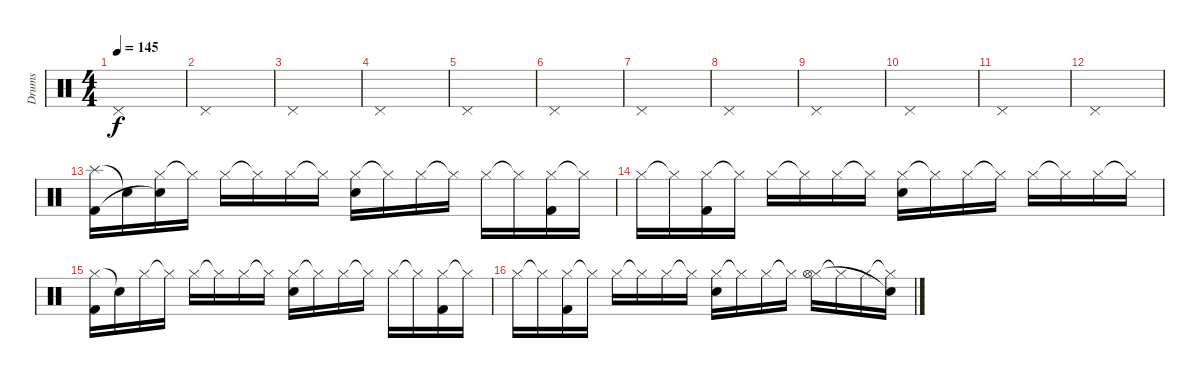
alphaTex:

\track ("Drums" "Drums") {instrument percussion}
\staff {score}
\articulation defaults
\ts (4 4)
\tempo 145
\clef neutral
\ks c "Pedal Hi-Hat (hit)".1{dy f}
|
"Pedal Hi-Hat (hit)".1 |
"Pedal Hi-Hat (hit)".1 |
"Pedal Hi-Hat (hit)".1 |
"Pedal Hi-Hat (hit)".1 |
"Pedal Hi-Hat (hit)".1 |
"Pedal Hi-Hat (hit)".1 |
"Pedal Hi-Hat (hit)".1 |
"Pedal Hi-Hat (hit)".1 |
"Pedal Hi-Hat (hit)".1 |
"Pedal Hi-Hat (hit)".1 |
"Pedal Hi-Hat (hit)".1 |
("Splash (hit)" "Kick (hit) 2").16 "Snare (hit)"{t}.16 ("Hi-Hat (closed)" "Snare (hit)"{t}).16 "Hi-Hat (closed)"{t}.16 "Hi-Hat (closed)".16 "Hi-Hat (closed)"{t}.16 "Hi-Hat (closed)".16 "Hi-Hat (closed)"{t}.16 ("Hi-Hat (closed)" "Snare (hit) 2").16 "Hi-Hat (closed)"{t}.16 "Hi-Hat (closed)".16 "Hi-Hat (closed)"{t}.16 "Hi-Hat (closed)".16 "Hi-Hat (closed)"{t}.16 ("Hi-Hat (closed)" "Kick (hit) 2").16 "Hi-Hat (closed)"{t}.16 |
"Hi-Hat (closed)".16 "Hi-Hat (closed)"{t}.16 ("Hi-Hat (closed)" "Kick (hit) 2").16 "Hi-Hat (closed)"{t}.16 "Hi-Hat (closed)".16 "Hi-Hat (closed)"{t}.16 "Hi-Hat (closed)".16 "Hi-Hat (closed)"{t}.16 ("Hi-Hat (closed)" "Snare (hit) 2").16 "Hi-Hat (closed)"{t}.16 "Hi-Hat (closed)".16 "Hi-Hat (closed)"{t}.16 "Hi-Hat (closed)".16 "Hi-Hat (closed)"{t}.16 "Hi-Hat (closed)".16 "Hi-Hat (closed)"{t}.16 |
("Hi-Hat (closed)" "Kick (hit) 2").16 "Snare (hit)"{t}.16 "Hi-Hat (closed)".16 "Hi-Hat (closed)"{t}.16 "Hi-Hat (closed)".16 "Hi-Hat (closed)"{t}.16 "Hi-Hat (closed)".16 "Hi-Hat (closed)"{t}.16 ("Hi-Hat (closed)" "Snare (hit) 2").16 "Hi-Hat (closed)"{t}.16 "Hi-Hat (closed)".16 "Hi-Hat (closed)"{t}.16 "Hi-Hat (closed)".16 "Hi-Hat (closed)"{t}.16 ("Hi-Hat (closed)" "Kick (hit) 2").16 "Hi-Hat (closed)"{t}.16 |
"Hi-Hat (closed)".16 "Hi-Hat (closed)"{t}.16 ("Hi-Hat (closed)" "Kick (hit) 2").16 "Hi-Hat (closed)"{t}.16 "Hi-Hat (closed)".16 "Hi-Hat (closed)"{t}.16 "Hi-Hat (closed)".16 "Hi-Hat (closed)"{t}.16 ("Hi-Hat (closed)" "Snare (hit) 2").16 "Hi-Hat (closed)"{t}.16 "Hi-Hat (closed)".16 "Hi-Hat (closed)"{t}.16 ("Hi-Hat (closed)" "Hi-Hat (open)").16 "Hi-Hat (closed)"{t}.16 "Hi-Hat (closed)".16 ("Hi-Hat (closed)"{t} "Snare (hit)"{t}).16
